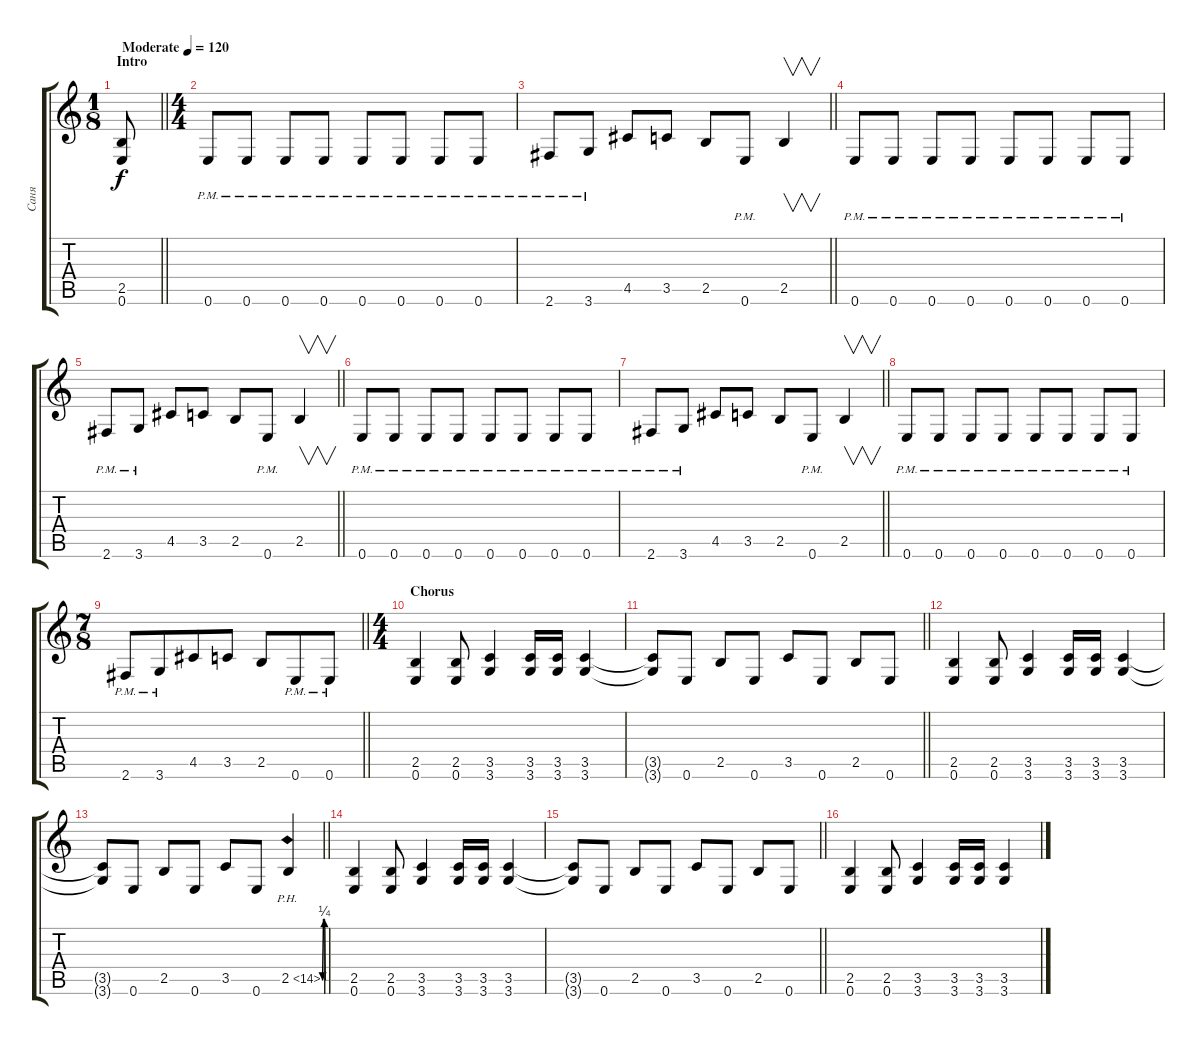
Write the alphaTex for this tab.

\track ("Саня" "Саня") {instrument overdrivenguitar}
\staff {score tabs}
\tuning (E4 B3 G3 D3 A2 E2) {hide}
\ts (1 8)
\section ("" "Intro")
\tempo (120 "Moderate")
\clef g2
\barLineRight lightlight
\ks c
(2.5 0.6).8{dy f instrument overdrivenguitar} |
\ts (4 4)
0.6{pm}.8 0.6{pm}.8 0.6{pm}.8 0.6{pm}.8 0.6{pm}.8 0.6{pm}.8 0.6{pm}.8 0.6{pm}.8 |
\barLineRight lightlight
2.6{pm}.8 3.6{pm}.8 4.5.8 3.5.8 2.5.8 0.6{pm}.8 2.5.4{v} |
0.6{pm}.8 0.6{pm}.8 0.6{pm}.8 0.6{pm}.8 0.6{pm}.8 0.6{pm}.8 0.6{pm}.8 0.6{pm}.8 |
\barLineRight lightlight
2.6{pm}.8 3.6{pm}.8 4.5.8 3.5.8 2.5.8 0.6{pm}.8 2.5.4{v} |
0.6{pm}.8 0.6{pm}.8 0.6{pm}.8 0.6{pm}.8 0.6{pm}.8 0.6{pm}.8 0.6{pm}.8 0.6{pm}.8 |
\barLineRight lightlight
2.6{pm}.8 3.6{pm}.8 4.5.8 3.5.8 2.5.8 0.6{pm}.8 2.5.4{v} |
0.6{pm}.8 0.6{pm}.8 0.6{pm}.8 0.6{pm}.8 0.6{pm}.8 0.6{pm}.8 0.6{pm}.8 0.6{pm}.8 |
\ts (7 8)
\barLineRight lightlight
2.6{pm}.8 3.6{pm}.8 4.5.8 3.5.8 2.5.8 0.6{pm}.8 0.6{pm}.8 |
\ts (4 4)
\section ("" "Chorus")
(2.5 0.6).4 (2.5 0.6).8 (3.5 3.6).4 (3.5 3.6).16 (3.5 3.6).16 (3.5 3.6).4 |
\barLineRight lightlight
(3.5{t} 3.6{t}).8 0.6.8 2.5.8 0.6.8 3.5.8 0.6.8 2.5.8 0.6.8 |
(2.5 0.6).4 (2.5 0.6).8 (3.5 3.6).4 (3.5 3.6).16 (3.5 3.6).16 (3.5 3.6).4 |
\barLineRight lightlight
(3.5{t} 3.6{t}).8 0.6.8 2.5.8 0.6.8 3.5.8 0.6.8 2.5{be (custom 0 0 10 1 20 1 30 0 60 0) ph 12}.4 |
(2.5 0.6).4 (2.5 0.6).8 (3.5 3.6).4 (3.5 3.6).16 (3.5 3.6).16 (3.5 3.6).4 |
\barLineRight lightlight
(3.5{t} 3.6{t}).8 0.6.8 2.5.8 0.6.8 3.5.8 0.6.8 2.5.8 0.6.8 |
(2.5 0.6).4 (2.5 0.6).8 (3.5 3.6).4 (3.5 3.6).16 (3.5 3.6).16 (3.5 3.6).4
